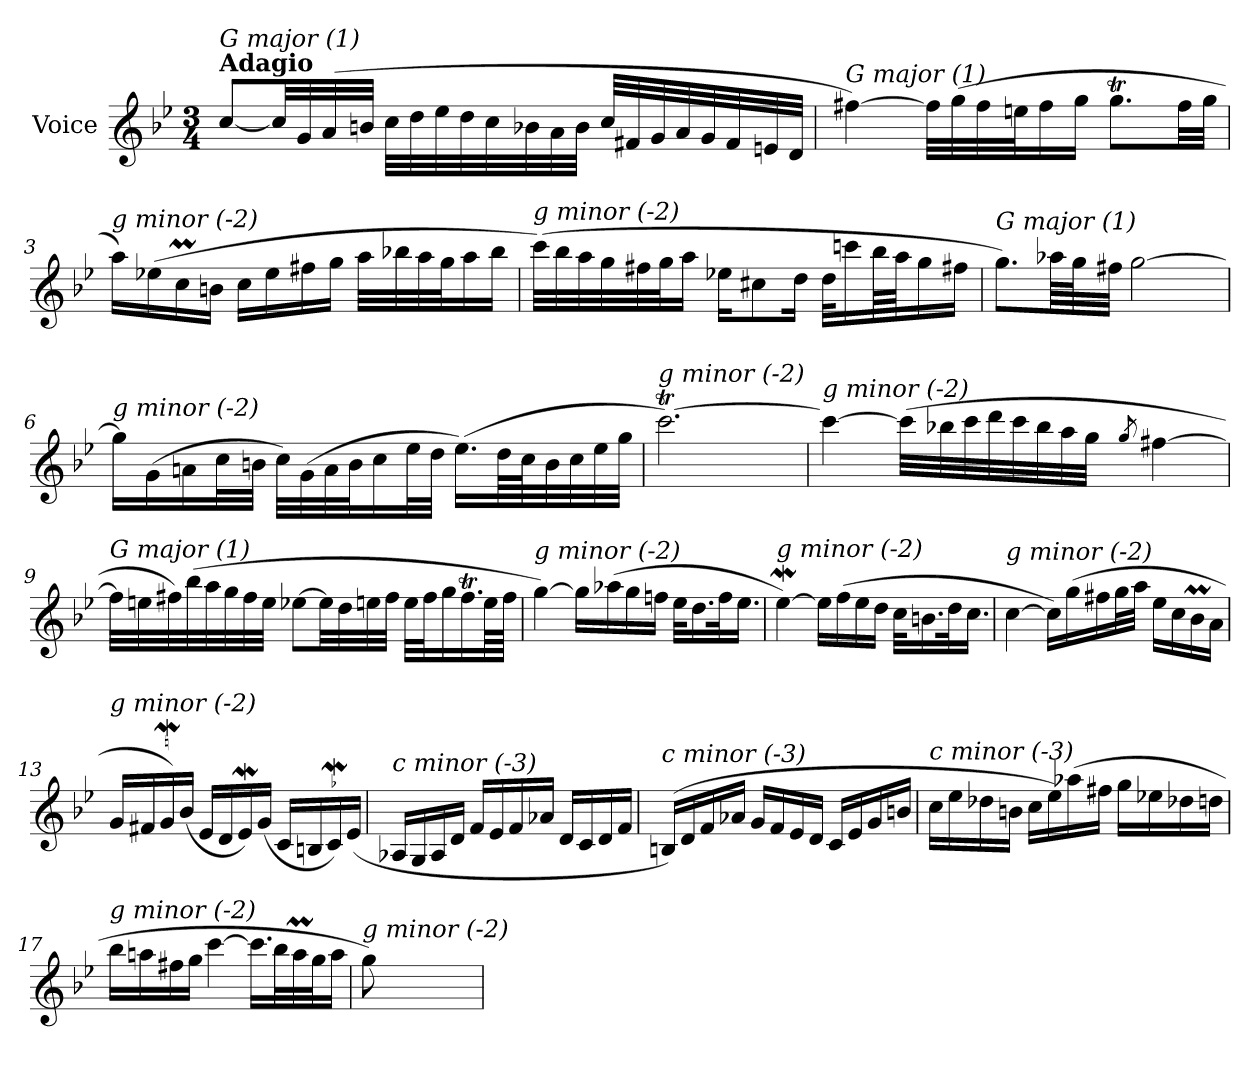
**kern
*part1
*staff1
*I"Voice
*I'V
*clefG2
*k[b-e-]
*M3/4
=1
!LO:TX:a:B:t=Adagio
!LO:TX:i:t=G major (1)
[8cc/L
32cc/LL]
32g/
(>32a/
32bn/JJJ
32cc\LLL
32dd\
32ee-\
32dd\
32cc\
32b-X\
32a\
32b-\JJJ
32cc/LLL
32f#X/
32g/
32a/
32g/
32f#/
32en/
32d/JJJ
=2
!LO:TX:i:t=G major (1)
[4ff#X\)
32ff#\LLL]
(>32gg\
32ff#\
32een\J
16ff#\
16gg\JJ
8.ggT\L
32ff#\LL
32gg\JJJ
!!LO:LB:g=z
=3
!LO:TX:i:t=g minor (-2)
16aa\LL)
(>16ee-X\
16ccM\
16bn\JJ
16cc\LL
16ee-\
16ff#X\
16gg\JJ
32aa\LLL
32bb-X\
32aa\
32gg\J
16aa\
16bb-\JJ
=4
!LO:TX:i:t=g minor (-2)
(>32ccc\LLL)
32bb-\
32aa\
32gg\
32ff#X\
32gg\J
16aa\JJ
16ee-X\KL
8cc#X\
16dd\Jk
32dd\KLL
16cccn\
64bb-\LL
64aa\JJ
16gg\
16ff#X\JJ
!!LO:LB:g=z
=5
!LO:TX:i:t=G major (1)
8.gg\L)
64aa-X\LLL
64gg\J
32ff#X\JJJ
[2gg\
=6
!LO:TX:i:t=g minor (-2)
16gg\LL]
(>16g\
16an\
32cc\L
32bn\JJJ
32cc\LLL)
(>32g\
32a\
32b\J
16cc\
32ee-\L
32dd\JJJ
(>16.ee-\LL)
64dd\LL
64cc\J
32b\
32cc\
32ee-\
32gg\JJJ
=7
!LO:TX:i:t=g minor (-2)
[2.cccT\)
!!LO:LB:g=z
=8
!LO:TX:i:t=g minor (-2)
4ccc\_
(>32ccc\LLL]
32bb-X\
32ccc\
32ddd\
32ccc\
32bb-\
32aa\
32gg\JJJ
8qgg/
[4ff#X\
=9
!LO:TX:i:t=G major (1)
32ff#\LLL]
32een\
32ff#X\)
(>32bb-\
32aa\
32gg\
32ff#\
32ee\JJJ
[8ee-X\L
32ee-\LL]
32dd\
32een\
32ff#\JJJ
32ee\LLL
32ff#\J
16gg\
16.ff#t\
64ee\LL
64ff#\JJJJ
!!LO:LB:g=z
=10
!LO:TX:i:t=g minor (-2)
[4gg\)
16gg\LL]
(>16aa-X\
16gg\
16ffn\JJ
32ee-\KLL
16.dd\
32ff\K
16.ee-\JJ
=11
!LO:TX:i:t=g minor (-2)
[4ee-w\)
16ee-\LL]
(>16ff\
16ee-\
16dd\JJ
32cc\KLL
16.bn\
32dd\K
16.cc\JJ
=12
!LO:TX:i:t=g minor (-2)
[4cc\
16cc\LL])
(>16gg\
16ff#X\
32gg\L
32aa\JJJ
16ee-\LL
16cc\
16b-M\
16a\JJ
!!LO:LB:g=z
=13
!LO:TX:i:t=g minor (-2)
16g/LL
16f#X/
16gW/)
(<16b-/JJ
16e-/LL
16d/
16e-w/)
(<16g/JJ
16c/LL
16Bn/
16cW/)
(>16e-/JJ
=14
!LO:TX:i:t=c minor (-3)
16A-X/LL
16G/
16A-/
16d/JJ
16f/LL
16e-/
16f/
16a-X/JJ
16d/LL
16c/
16d/
16f/JJ
=15
!LO:TX:i:t=c minor (-3)
(>16Bn/LL)
16d/
16f/
16a-X/JJ
16g/LL
16f/
16e-/
16d/JJ
16c/LL
16e-/
16g/
16bn/JJ
!!LO:LB:g=z
=16
!LO:TX:i:t=c minor (-3)
16cc\LL
16ee-\
16dd-X\
16bn\JJ
16cc\LL
16ee-\)
(>16aa-X\
16ff#X\JJ
16gg\LL
16ee-X\
16dd-Xi\
16ddn\JJ
=17
!LO:TX:i:t=g minor (-2)
16bb-\LL
16aan\
16ff#X\
16gg\JJ
[4ccc\
16.ccc\LL]
32bb-\L
32aam\
32gg\J
16aa\JJ
=18
!LO:TX:i:t=g minor (-2)
8gg\)
=
*-
